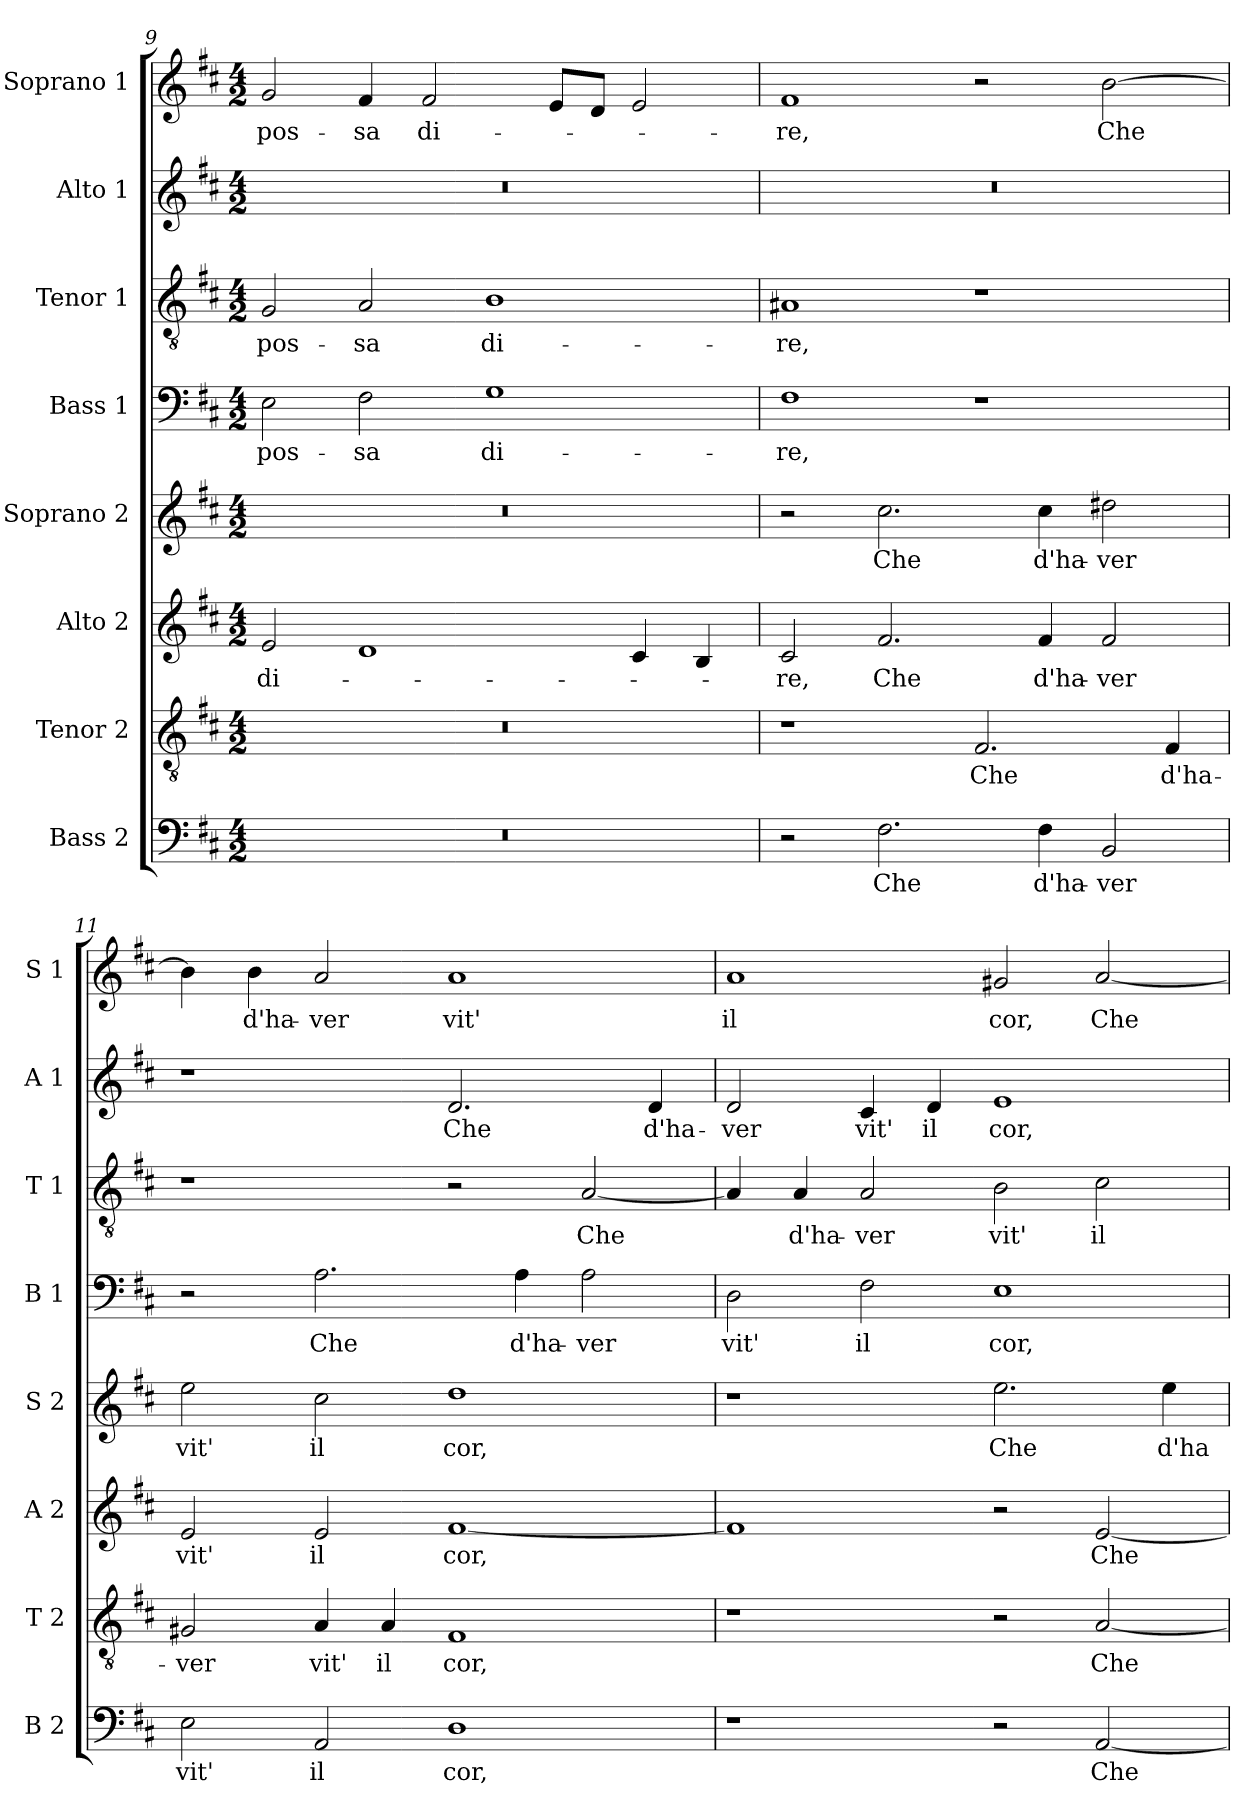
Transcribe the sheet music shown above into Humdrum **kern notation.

**kern	**text	**kern	**text	**kern	**text	**kern	**text	**kern	**text	**kern	**text	**kern	**text	**kern	**text
*part8	*part8	*part7	*part7	*part6	*part6	*part5	*part5	*part4	*part4	*part3	*part3	*part2	*part2	*part1	*part1
*staff8	*staff8	*staff7	*staff7	*staff6	*staff6	*staff5	*staff5	*staff4	*staff4	*staff3	*staff3	*staff2	*staff2	*staff1	*staff1
*I"Bass 2	*	*I"Tenor 2	*	*I"Alto 2	*	*I"Soprano 2	*	*I"Bass 1	*	*I"Tenor 1	*	*I"Alto 1	*	*I"Soprano 1	*
*I'B 2	*	*I'T 2	*	*I'A 2	*	*I'S 2	*	*I'B 1	*	*I'T 1	*	*I'A 1	*	*I'S 1	*
!!LO:LB:g=z
*clefF4	*	*clefGv2	*	*clefG2	*	*clefG2	*	*clefF4	*	*clefGv2	*	*clefG2	*	*clefG2	*
*k[f#c#]	*	*k[f#c#]	*	*k[f#c#]	*	*k[f#c#]	*	*k[f#c#]	*	*k[f#c#]	*	*k[f#c#]	*	*k[f#c#]	*
*D:	*	*D:	*	*D:	*	*D:	*	*D:	*	*D:	*	*D:	*	*D:	*
*M4/2	*	*M4/2	*	*M4/2	*	*M4/2	*	*M4/2	*	*M4/2	*	*M4/2	*	*M4/2	*
=9	=9	=9	=9	=9	=9	=9	=9	=9	=9	=9	=9	=9	=9	=9	=9
!	!	!	!	!	!LO:LY:b	!	!	!	!LO:LY:b	!	!LO:LY:b	!	!	!	!LO:LY:b
0r	.	0r	.	2e/	di-	0r	.	2E\	pos-	2G/	pos-	0r	.	2g/	pos-
!	!	!	!	!	!	!	!	!	!LO:LY:b	!	!LO:LY:b	!	!	!	!LO:LY:b
.	.	.	.	1d	.	.	.	2F#\	-sa	2A/	-sa	.	.	4f#/	-sa
!	!	!	!	!	!	!	!	!	!	!	!	!	!	!	!LO:LY:b
.	.	.	.	.	.	.	.	.	.	.	.	.	.	2f#/	di-
!	!	!	!	!	!	!	!	!	!LO:LY:b	!	!LO:LY:b	!	!	!	!
.	.	.	.	.	.	.	.	1G	di-	1B	di-	.	.	.	.
.	.	.	.	.	.	.	.	.	.	.	.	.	.	8e/L	.
.	.	.	.	.	.	.	.	.	.	.	.	.	.	8d/J	.
.	.	.	.	4c#/	.	.	.	.	.	.	.	.	.	2e/	.
.	.	.	.	4B/	.	.	.	.	.	.	.	.	.	.	.
=10	=10	=10	=10	=10	=10	=10	=10	=10	=10	=10	=10	=10	=10	=10	=10
!	!	!	!	!	!LO:LY:b	!	!	!	!LO:LY:b	!	!LO:LY:b	!	!	!	!LO:LY:b
2r	.	1r	.	2c#/	-re,	2r	.	1F#	-re,	1A#X	-re,	0r	.	1f#	-re,
!	!LO:LY:b	!	!	!	!LO:LY:b	!	!LO:LY:b	!	!	!	!	!	!	!	!
2.F#\	Che	.	.	2.f#/	Che	2.cc#\	Che	.	.	.	.	.	.	.	.
!	!	!	!LO:LY:b	!	!	!	!	!	!	!	!	!	!	!	!
.	.	2.F#/	Che	.	.	.	.	1r	.	1r	.	.	.	2r	.
!	!LO:LY:b	!	!	!	!LO:LY:b	!	!LO:LY:b	!	!	!	!	!	!	!	!
4F#\	d'ha-	.	.	4f#/	d'ha-	4cc#\	d'ha-	.	.	.	.	.	.	.	.
!	!LO:LY:b	!	!	!	!LO:LY:b	!	!LO:LY:b	!	!	!	!	!	!	!	!LO:LY:b
2BB/	-ver	.	.	2f#/	-ver	2dd#X\	-ver	.	.	.	.	.	.	[2b\	Che
!	!	!	!LO:LY:b	!	!	!	!	!	!	!	!	!	!	!	!
.	.	4F#/	d'ha-	.	.	.	.	.	.	.	.	.	.	.	.
=11	=11	=11	=11	=11	=11	=11	=11	=11	=11	=11	=11	=11	=11	=11	=11
!	!LO:LY:b	!	!LO:LY:b	!	!LO:LY:b	!	!LO:LY:b	!	!	!	!	!	!	!	!
2E\	vit'	2G#X/	-ver	2e/	vit'	2ee\	vit'	2r	.	1r	.	1r	.	4b\]	.
!	!	!	!	!	!	!	!	!	!	!	!	!	!	!	!LO:LY:b
.	.	.	.	.	.	.	.	.	.	.	.	.	.	4b\	d'ha-
!	!LO:LY:b	!	!LO:LY:b	!	!LO:LY:b	!	!LO:LY:b	!	!LO:LY:b	!	!	!	!	!	!LO:LY:b
2AA/	il	4A/	vit'	2e/	il	2cc#\	il	2.A\	Che	.	.	.	.	2a/	-ver
!	!	!	!LO:LY:b	!	!	!	!	!	!	!	!	!	!	!	!
.	.	4A/	il	.	.	.	.	.	.	.	.	.	.	.	.
!	!LO:LY:b	!	!LO:LY:b	!	!LO:LY:b	!	!LO:LY:b	!	!	!	!	!	!LO:LY:b	!	!LO:LY:b
1D	cor,	1F#	cor,	[1f#	cor,	1dd	cor,	.	.	2r	.	2.d/	Che	1a	vit'
!	!	!	!	!	!	!	!	!	!LO:LY:b	!	!	!	!	!	!
.	.	.	.	.	.	.	.	4A\	d'ha-	.	.	.	.	.	.
!	!	!	!	!	!	!	!	!	!LO:LY:b	!	!LO:LY:b	!	!	!	!
.	.	.	.	.	.	.	.	2A\	-ver	[2A/	Che	.	.	.	.
!	!	!	!	!	!	!	!	!	!	!	!	!	!LO:LY:b	!	!
.	.	.	.	.	.	.	.	.	.	.	.	4d/	d'ha-	.	.
!!LO:PB:g=z
=12	=12	=12	=12	=12	=12	=12	=12	=12	=12	=12	=12	=12	=12	=12	=12
!	!	!	!	!	!	!	!	!	!LO:LY:b	!	!	!	!LO:LY:b	!	!LO:LY:b
1r	.	1r	.	1f#]	.	1r	.	2D\	vit'	4A/]	.	2d/	-ver	1a	il
!	!	!	!	!	!	!	!	!	!	!	!LO:LY:b	!	!	!	!
.	.	.	.	.	.	.	.	.	.	4A/	d'ha-	.	.	.	.
!	!	!	!	!	!	!	!	!	!LO:LY:b	!	!LO:LY:b	!	!LO:LY:b	!	!
.	.	.	.	.	.	.	.	2F#\	il	2A/	-ver	4c#/	vit'	.	.
!	!	!	!	!	!	!	!	!	!	!	!	!	!LO:LY:b	!	!
.	.	.	.	.	.	.	.	.	.	.	.	4d/	il	.	.
!	!	!	!	!	!	!	!LO:LY:b	!	!LO:LY:b	!	!LO:LY:b	!	!LO:LY:b	!	!LO:LY:b
2r	.	2r	.	2r	.	2.ee\	Che	1E	cor,	2B\	vit'	1e	cor,	2g#X/	cor,
!	!LO:LY:b	!	!LO:LY:b	!	!LO:LY:b	!	!	!	!	!	!LO:LY:b	!	!	!	!LO:LY:b
[2AA/	Che	[2A/	Che	[2e/	Che	.	.	.	.	2c#\	il	.	.	[2a/	Che
!	!	!	!	!	!	!	!LO:LY:b	!	!	!	!	!	!	!	!
.	.	.	.	.	.	4ee\	d'ha-	.	.	.	.	.	.	.	.
=	=	=	=	=	=	=	=	=	=	=	=	=	=	=	=
*-	*-	*-	*-	*-	*-	*-	*-	*-	*-	*-	*-	*-	*-	*-	*-
